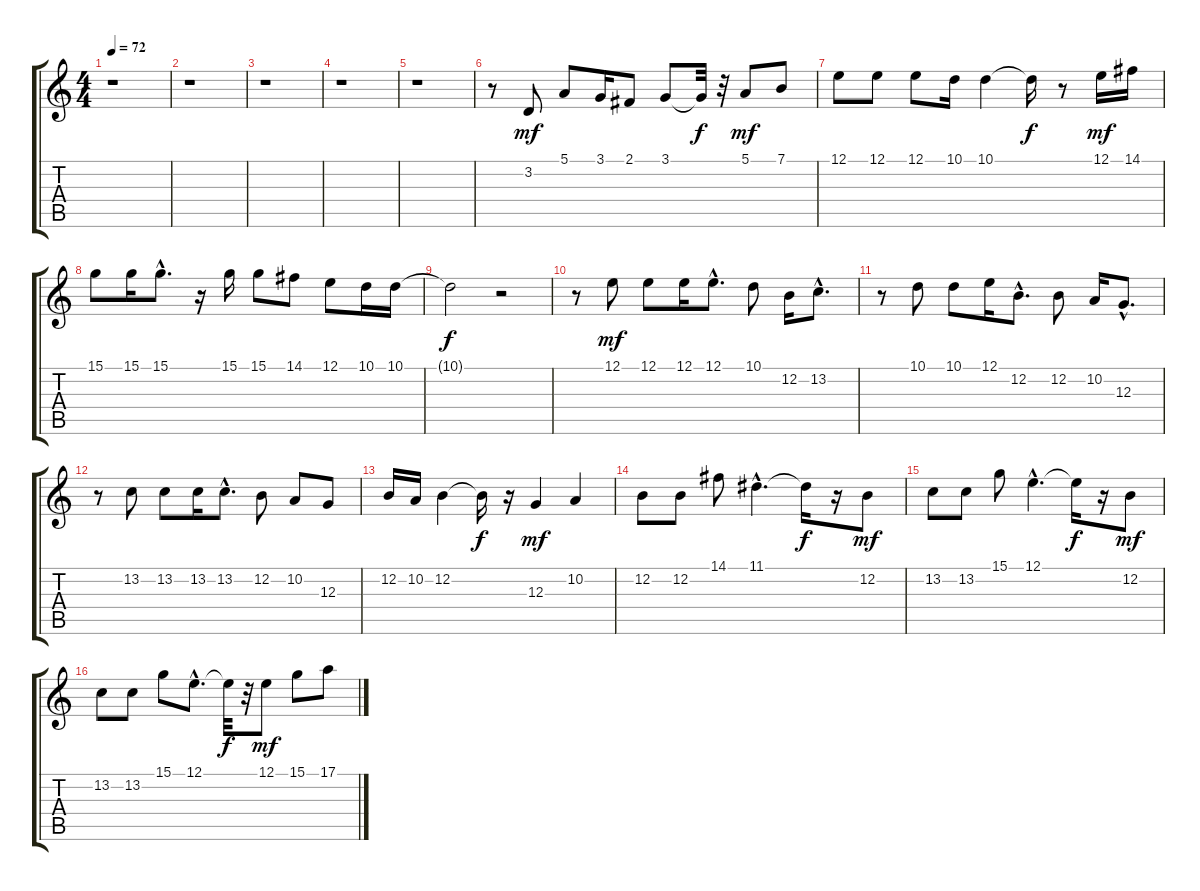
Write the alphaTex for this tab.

\track "" {instrument panflute}
\staff {score tabs}
\tuning (E4 B3 G3 D3 A2 E2) {hide}
\ts (4 4)
\tempo 72
\clef g2
\ks c
r.1{dy mf instrument panflute} |
r.1 |
r.1 |
r.1 |
r.1 |
r.8 3.2.8 5.1.8 3.1.16 2.1.8 3.1.8 3.1{t}.32{dy f} r.32 5.1.8{dy mf} 7.1.8 |
12.1.8 12.1.8 12.1.8 10.1.16 10.1.4 10.1{t}.16{dy f} r.8 12.1.16{dy mf} 14.1.16 |
15.1.8 15.1.16 15.1{hac}.8{d} r.16 15.1.16 15.1.8 14.1.8 12.1.8 10.1.16 10.1.16 |
10.1{t}.2{dy f} r.2 |
r.8 12.1.8{dy mf} 12.1.8 12.1.16 12.1{hac}.8{d} 10.1.8 12.2.16 13.2{hac}.8{d} |
r.8 10.1.8 10.1.8 12.1.16 12.2{hac}.8{d} 12.2.8 10.2.16 12.3{hac}.8{d} |
r.8 13.2.8 13.2.8 13.2.16 13.2{hac}.8{d} 12.2.8 10.2.8 12.3.8 |
12.2.16 10.2.16 12.2.4 12.2{t}.16{dy f} r.16 12.3.4{dy mf} 10.2.4 |
12.2.8 12.2.8 14.1.8 11.1{hac}.4{d} 11.1{t}.16{dy f} r.16 12.2.8{dy mf} |
13.2.8 13.2.8 15.1.8 12.1{hac}.4{d} 12.1{t}.16{dy f} r.16 12.2.8{dy mf} |
13.2.8 13.2.8 15.1.8 12.1{hac}.8{d} 12.1{t}.32{dy f} r.32 12.1.8{dy mf} 15.1.8 17.1.8
